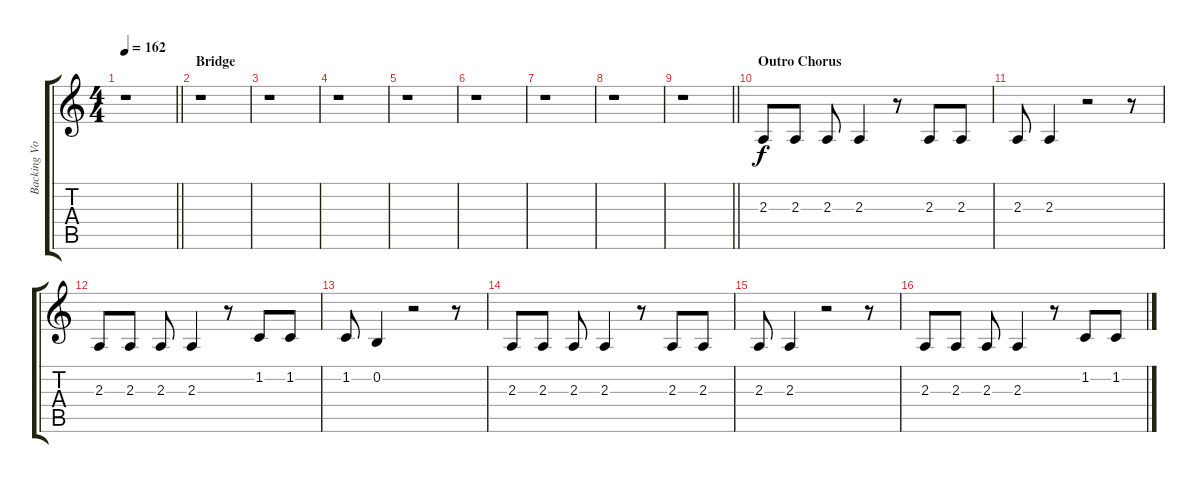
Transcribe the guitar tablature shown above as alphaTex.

\track ("Backing Vocals" "Backing Vo") {instrument lead2sawtooth}
\staff {score tabs}
\tuning (E4 B3 G3 D3 A2 E2) {hide}
\ts (4 4)
\tempo 162
\clef g2
\barLineRight lightlight
\ks c
r.1{dy f} |
\section ("" "Bridge")
r.1 |
r.1 |
r.1 |
r.1 |
r.1 |
r.1 |
r.1 |
\barLineRight lightlight
r.1 |
\section ("" "Outro Chorus")
2.3.8 2.3.8 2.3.8 2.3.4 r.8 2.3.8 2.3.8 |
2.3.8 2.3.4 r.2 r.8 |
2.3.8 2.3.8 2.3.8 2.3.4 r.8 1.2.8 1.2.8 |
1.2.8 0.2.4 r.2 r.8 |
2.3.8 2.3.8 2.3.8 2.3.4 r.8 2.3.8 2.3.8 |
2.3.8 2.3.4 r.2 r.8 |
2.3.8 2.3.8 2.3.8 2.3.4 r.8 1.2.8 1.2.8
